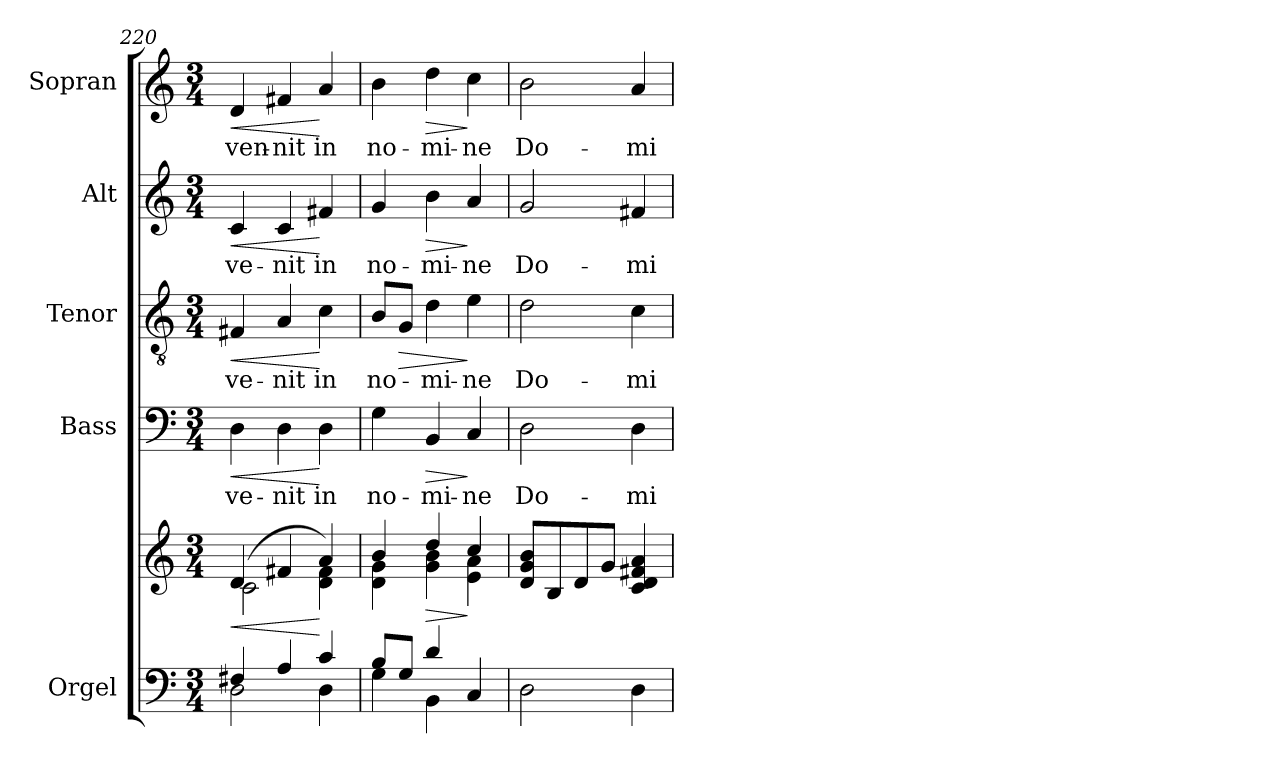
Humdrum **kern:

**kern	**kern	**dynam	**kern	**text	**dynam	**kern	**text	**dynam	**kern	**text	**dynam	**kern	**text	**dynam
*part5	*part5	*part5	*part4	*part4	*part4	*part3	*part3	*part3	*part2	*part2	*part2	*part1	*part1	*part1
*staff6	*staff5	*staff5/6	*staff4	*staff4	*staff4	*staff3	*staff3	*staff3	*staff2	*staff2	*staff2	*staff1	*staff1	*staff1
*I"Orgel	*	*	*I"Bass	*	*	*I"Tenor	*	*	*I"Alt	*	*	*I"Sopran	*	*
*I'Org.	*	*	*I'B.	*	*	*I'T.	*	*	*I'A.	*	*	*I'S.	*	*
*clefF4	*clefG2	*	*clefF4	*	*	*clefGv2	*	*	*clefG2	*	*	*clefG2	*	*
*k[]	*k[]	*	*k[]	*	*	*k[]	*	*	*k[]	*	*	*k[]	*	*
*C:	*C:	*	*C:	*	*	*C:	*	*	*C:	*	*	*C:	*	*
*M3/4	*M3/4	*	*M3/4	*	*	*M3/4	*	*	*M3/4	*	*	*M3/4	*	*
=220	=220	=220	=220	=220	=220	=220	=220	=220	=220	=220	=220	=220	=220	=220
*^	*	*	*	*	*	*	*	*	*	*	*	*	*	*
!	!	!	!LO:HP:b	!	!LO:LY:b	!LO:HP:b	!	!LO:LY:b	!LO:HP:b	!	!LO:LY:b	!LO:HP:b	!	!LO:LY:b	!LO:HP:b
*	*	*^	*	*	*	*	*	*	*	*	*	*	*	*	*
4F#X/	2D\	(4d/	2c\	<	4D\	ve-	<	4F#X/	ve-	<	4c/	ve-	<	4d/	ven-	<
!	!	!	!	!	!	!LO:LY:b	!	!	!LO:LY:b	!	!	!LO:LY:b	!	!	!LO:LY:b	!
4A/	.	4f#X/	.	.	4D\	-nit	.	4A/	-nit	.	4c/	-nit	.	4f#X/	-nit	.
!	!	!	!	!	!	!LO:LY:b	!	!	!LO:LY:b	!	!	!LO:LY:b	!	!	!LO:LY:b	!
4c/	4D\	4a/)	4d\ 4f#\	[	4D\	in	[	4c\	in	[	4f#X/	in	[	4a/	in	[
=221	=221	=221	=221	=221	=221	=221	=221	=221	=221	=221	=221	=221	=221	=221	=221	=221
!	!	!	!	!	!	!LO:LY:b	!	!	!LO:LY:b	!	!	!LO:LY:b	!	!	!LO:LY:b	!
8B/L	4G\	4b/	4d\ 4g\	.	4G\	no-	.	8B/L	no-	.	4g/	no-	.	4b\	no-	.
!	!	!	!	!	!	!	!	!	!	!LO:HP:b	!	!	!	!	!	!
8G/J	.	.	.	.	.	.	.	8G/J	.	>	.	.	.	.	.	.
!	!	!	!	!LO:HP:b	!	!LO:LY:b	!LO:HP:b	!	!LO:LY:b	!	!	!LO:LY:b	!LO:HP:b	!	!LO:LY:b	!LO:HP:b
4d/	4BB\	4dd/	4g\ 4b\	>	4BB/	-mi-	>	4d\	-mi-	.	4b\	-mi-	>	4dd\	-mi-	>
!	!	!	!	!	!	!LO:LY:b	!	!	!LO:LY:b	!	!	!LO:LY:b	!	!	!LO:LY:b	!
4ryy	4C/	4cc/	4e\ 4a\	]	4C/	-ne	]	4e\	-ne	]	4a/	-ne	]	4cc\	-ne	]
=222	=222	=222	=222	=222	=222	=222	=222	=222	=222	=222	=222	=222	=222	=222	=222	=222
!	!	!	!	!	!	!LO:LY:b	!	!	!LO:LY:b	!	!	!LO:LY:b	!	!	!LO:LY:b	!
*v	*v	*	*	*	*	*	*	*	*	*	*	*	*	*	*	*
*	*v	*v	*	*	*	*	*	*	*	*	*	*	*	*	*
2D\	8d/ 8g/ 8b/L	.	2D\	Do-	.	2d\	Do-	.	2g/	Do-	.	2b\	Do-	.
.	8B/	.	.	.	.	.	.	.	.	.	.	.	.	.
.	8d/	.	.	.	.	.	.	.	.	.	.	.	.	.
.	8g/J	.	.	.	.	.	.	.	.	.	.	.	.	.
!	!	!	!	!LO:LY:b	!	!	!LO:LY:b	!	!	!LO:LY:b	!	!	!LO:LY:b	!
4D\	4c/ 4d/ 4f#X/ 4a/	.	4D\	-mi-	.	4c\	-mi-	.	4f#X/	-mi-	.	4a/	-mi-	.
=	=	=	=	=	=	=	=	=	=	=	=	=	=	=
*-	*-	*-	*-	*-	*-	*-	*-	*-	*-	*-	*-	*-	*-	*-
